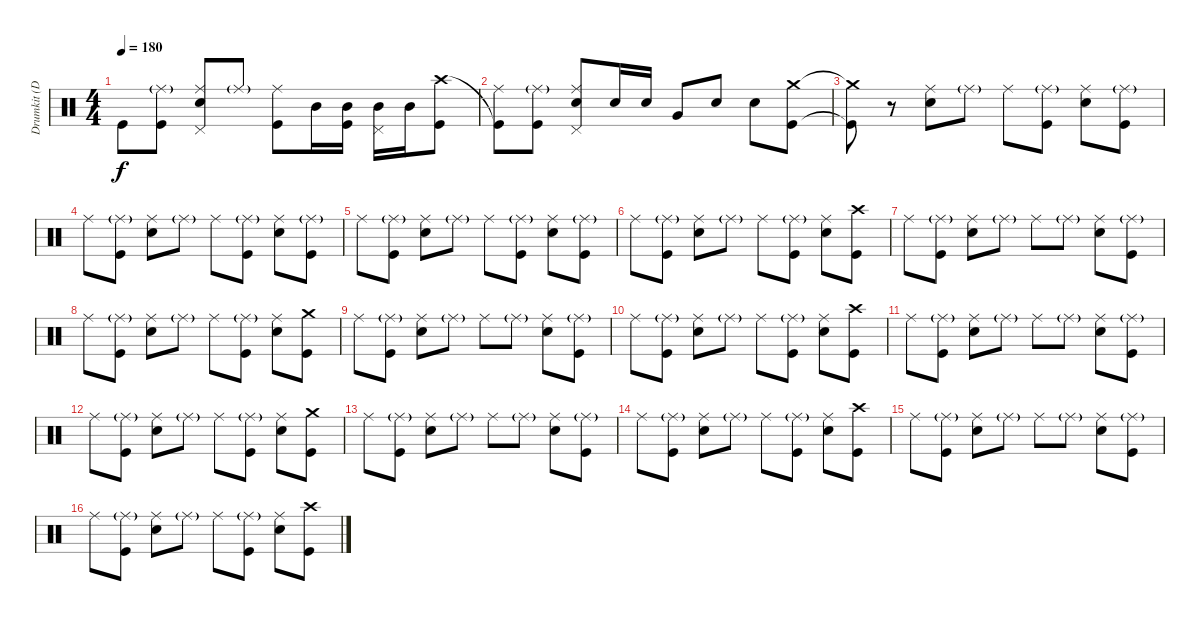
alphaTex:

\track ("Drumkit (DeGrasso)" "Drumkit (D") {instrument percussion}
\staff {score}
\articulation defaults
\ts (4 4)
\tempo 180
\clef neutral
\ks c "Kick (hit)"{t}.8{dy f}
("Kick (hit)" "Ride (middle)"{g}).8 ("Snare (hit) 2" "Ride (middle)" "Pedal Hi-Hat (hit)").8 "Ride (middle)"{g}.8 ("Ride (middle)" "Kick (hit)").8 "Mid Tom (hit)".16 ("Kick (hit)" "Mid Tom (hit)").16 ("Pedal Hi-Hat (hit)" "Mid Tom (hit)").16 "Mid Tom (hit)".16 ("Kick (hit)" "Crash high (hit)").8 |
("Ride (middle)" "Kick (hit)"{t}).8 ("Kick (hit)" "Ride (middle)"{g}).8 ("Snare (hit) 2" "Ride (middle)" "Pedal Hi-Hat (hit)").8 "Snare (hit) 2".16 "Snare (hit) 2".16 "Very Low Tom (hit)".8 "Snare (hit) 2".8 "Snare (hit) 2".8 ("Kick (hit)" "Crash medium (hit)").8 |
("Kick (hit)"{t} "Crash medium (hit)"{t}).8 r.8 ("Snare (hit) 2" "Ride (middle)").8 "Ride (middle)"{g}.8 "Ride (middle)".8 ("Kick (hit)" "Ride (middle)"{g}).8 ("Snare (hit) 2" "Ride (middle)").8 ("Kick (hit)" "Ride (middle)"{g}).8 |
"Ride (middle)".8 ("Kick (hit)" "Ride (middle)"{g}).8 ("Snare (hit) 2" "Ride (middle)").8 "Ride (middle)"{g}.8 "Ride (middle)".8 ("Kick (hit)" "Ride (middle)"{g}).8 ("Snare (hit) 2" "Ride (middle)").8 ("Kick (hit)" "Ride (middle)"{g}).8 |
"Ride (middle)".8 ("Kick (hit)" "Ride (middle)"{g}).8 ("Snare (hit) 2" "Ride (middle)").8 "Ride (middle)"{g}.8 "Ride (middle)".8 ("Kick (hit)" "Ride (middle)"{g}).8 ("Snare (hit) 2" "Ride (middle)").8 ("Kick (hit)" "Ride (middle)"{g}).8 |
"Ride (middle)".8 ("Kick (hit)" "Ride (middle)"{g}).8 ("Snare (hit) 2" "Ride (middle)").8 "Ride (middle)"{g}.8 "Ride (middle)".8 ("Kick (hit)" "Ride (middle)"{g}).8 ("Snare (hit) 2" "Ride (middle)").8 ("Kick (hit)" "Crash high (hit)").8 |
"Ride (middle)".8 ("Kick (hit)" "Ride (middle)"{g}).8 ("Snare (hit) 2" "Ride (middle)").8 "Ride (middle)"{g}.8 "Ride (middle)".8 "Ride (middle)"{g}.8 ("Snare (hit) 2" "Ride (middle)").8 ("Kick (hit)" "Ride (middle)"{g}).8 |
"Ride (middle)".8 ("Kick (hit)" "Ride (middle)"{g}).8 ("Snare (hit) 2" "Ride (middle)").8 "Ride (middle)"{g}.8 "Ride (middle)".8 ("Kick (hit)" "Ride (middle)"{g}).8 ("Snare (hit) 2" "Ride (middle)").8 ("Kick (hit)" "Crash medium (hit)").8 |
"Ride (middle)".8 ("Kick (hit)" "Ride (middle)"{g}).8 ("Snare (hit) 2" "Ride (middle)").8 "Ride (middle)"{g}.8 "Ride (middle)".8 "Ride (middle)"{g}.8 ("Snare (hit) 2" "Ride (middle)").8 ("Kick (hit)" "Ride (middle)"{g}).8 |
"Ride (middle)".8 ("Kick (hit)" "Ride (middle)"{g}).8 ("Snare (hit) 2" "Ride (middle)").8 "Ride (middle)"{g}.8 "Ride (middle)".8 ("Kick (hit)" "Ride (middle)"{g}).8 ("Snare (hit) 2" "Ride (middle)").8 ("Kick (hit)" "Crash high (hit)").8 |
"Ride (middle)".8 ("Kick (hit)" "Ride (middle)"{g}).8 ("Snare (hit) 2" "Ride (middle)").8 "Ride (middle)"{g}.8 "Ride (middle)".8 "Ride (middle)"{g}.8 ("Snare (hit) 2" "Ride (middle)").8 ("Kick (hit)" "Ride (middle)"{g}).8 |
"Ride (middle)".8 ("Kick (hit)" "Ride (middle)"{g}).8 ("Snare (hit) 2" "Ride (middle)").8 "Ride (middle)"{g}.8 "Ride (middle)".8 ("Kick (hit)" "Ride (middle)"{g}).8 ("Snare (hit) 2" "Ride (middle)").8 ("Kick (hit)" "Crash medium (hit)").8 |
"Ride (middle)".8 ("Kick (hit)" "Ride (middle)"{g}).8 ("Snare (hit) 2" "Ride (middle)").8 "Ride (middle)"{g}.8 "Ride (middle)".8 "Ride (middle)"{g}.8 ("Snare (hit) 2" "Ride (middle)").8 ("Kick (hit)" "Ride (middle)"{g}).8 |
"Ride (middle)".8 ("Kick (hit)" "Ride (middle)"{g}).8 ("Snare (hit) 2" "Ride (middle)").8 "Ride (middle)"{g}.8 "Ride (middle)".8 ("Kick (hit)" "Ride (middle)"{g}).8 ("Snare (hit) 2" "Ride (middle)").8 ("Kick (hit)" "Crash high (hit)").8 |
"Ride (middle)".8 ("Kick (hit)" "Ride (middle)"{g}).8 ("Snare (hit) 2" "Ride (middle)").8 "Ride (middle)"{g}.8 "Ride (middle)".8 "Ride (middle)"{g}.8 ("Snare (hit) 2" "Ride (middle)").8 ("Kick (hit)" "Ride (middle)"{g}).8 |
"Ride (middle)".8 ("Kick (hit)" "Ride (middle)"{g}).8 ("Snare (hit) 2" "Ride (middle)").8 "Ride (middle)"{g}.8 "Ride (middle)".8 ("Kick (hit)" "Ride (middle)"{g}).8 ("Snare (hit) 2" "Ride (middle)").8 ("Kick (hit)" "Crash high (hit)").8
